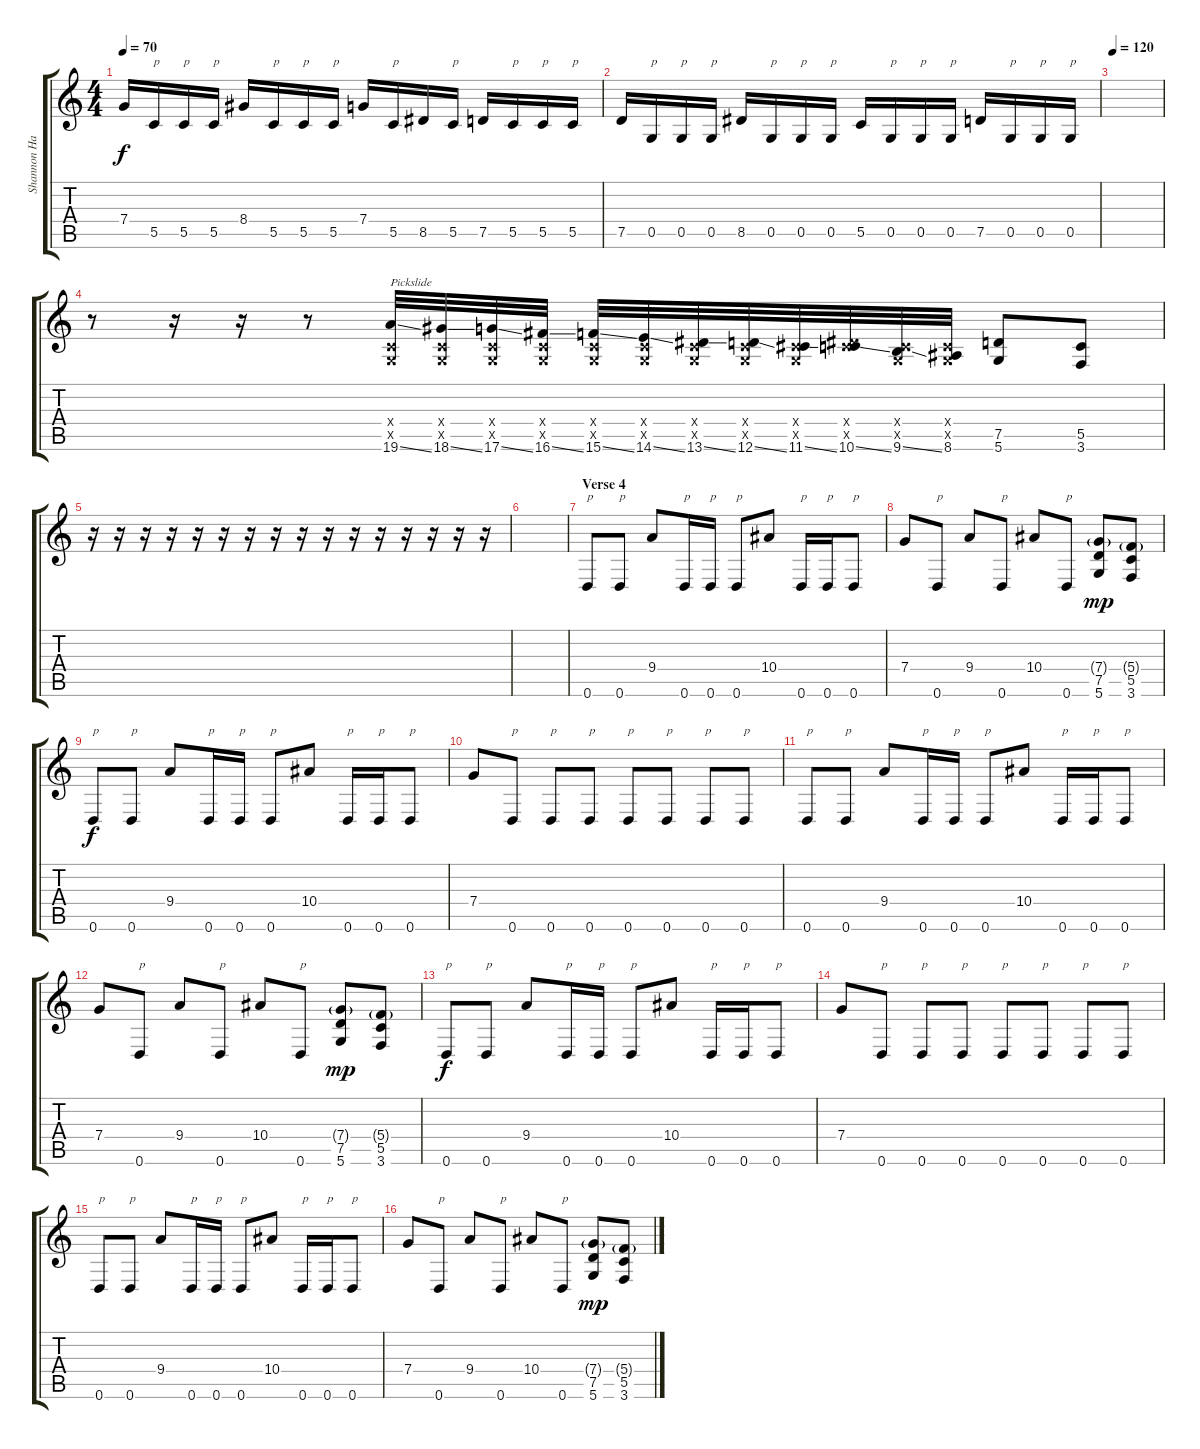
\track ("Shannon Hamm" "Shannon Ha") {instrument distortionguitar}
\staff {score tabs}
\tuning (D4 A3 F3 C3 G2 D2) {hide}
\ts (4 4)
\tempo 70
\clef g2
\ks c
7.4.16{dy f} 5.5.16{txt "p"} 5.5.16{txt "p"} 5.5.16{txt "p"} 8.4.16 5.5.16{txt "p"} 5.5.16{txt "p"} 5.5.16{txt "p"} 7.4.16 5.5.16{txt "p"} 8.5.16 5.5.16{txt "p"} 7.5.16 5.5.16{txt "p"} 5.5.16{txt "p"} 5.5.16{txt "p"} |
7.5.16 0.5.16{txt "p"} 0.5.16{txt "p"} 0.5.16{txt "p"} 8.5.16 0.5.16{txt "p"} 0.5.16{txt "p"} 0.5.16{txt "p"} 5.5.16 0.5.16{txt "p"} 0.5.16{txt "p"} 0.5.16{txt "p"} 7.5.16 0.5.16{txt "p"} 0.5.16{txt "p"} 0.5.16{txt "p"} |
\tempo 120
|
r.8 r.16 r.16 r.8 (0.4{x} 0.5{x} 19.6{ss}).32{txt "Pickslide" volume 16 instrument panflute} (0.4{x} 0.5{x} 18.6{ss}).32 (0.4{x} 0.5{x} 17.6{ss}).32 (0.4{x} 0.5{x} 16.6{ss}).32 (0.4{x} 0.5{x} 15.6{ss}).32 (0.4{x} 0.5{x} 14.6{ss}).32 (0.4{x} 0.5{x} 13.6{ss}).32 (0.4{x} 0.5{x} 12.6{ss}).32 (0.4{x} 0.5{x} 11.6{ss}).32 (0.4{x} 8.5{x} 10.6{ss}).32 (0.4{x} 0.5{x} 9.6{ss}).32 (0.4{x} 0.5{x} 8.6).32 (7.5 5.6).8{volume 16 instrument distortionguitar} (5.5 3.6).8 |
r.16 r.16 r.16 r.16 r.16 r.16 r.16 r.16 r.16 r.16 r.16 r.16 r.16 r.16 r.16 r.16 |
|
\section ("" "Verse 4")
0.6.8{txt "p" volume 13} 0.6.8{txt "p"} 9.4.8 0.6.16{txt "p"} 0.6.16{txt "p"} 0.6.8{txt "p"} 10.4.8 0.6.16{txt "p"} 0.6.16{txt "p"} 0.6.8{txt "p"} |
7.4.8 0.6.8{txt "p"} 9.4.8 0.6.8{txt "p"} 10.4.8 0.6.8{txt "p"} (7.4{g} 7.5 5.6).8{dy mp} (5.4{g} 5.5 3.6).8 |
0.6.8{txt "p" dy f} 0.6.8{txt "p"} 9.4.8 0.6.16{txt "p"} 0.6.16{txt "p"} 0.6.8{txt "p"} 10.4.8 0.6.16{txt "p"} 0.6.16{txt "p"} 0.6.8{txt "p"} |
7.4.8 0.6.8{txt "p"} 0.6.8{txt "p"} 0.6.8{txt "p"} 0.6.8{txt "p"} 0.6.8{txt "p"} 0.6.8{txt "p"} 0.6.8{txt "p"} |
0.6.8{txt "p"} 0.6.8{txt "p"} 9.4.8 0.6.16{txt "p"} 0.6.16{txt "p"} 0.6.8{txt "p"} 10.4.8 0.6.16{txt "p"} 0.6.16{txt "p"} 0.6.8{txt "p"} |
7.4.8 0.6.8{txt "p"} 9.4.8 0.6.8{txt "p"} 10.4.8 0.6.8{txt "p"} (7.4{g} 7.5 5.6).8{dy mp} (5.4{g} 5.5 3.6).8 |
0.6.8{txt "p" dy f} 0.6.8{txt "p"} 9.4.8 0.6.16{txt "p"} 0.6.16{txt "p"} 0.6.8{txt "p"} 10.4.8 0.6.16{txt "p"} 0.6.16{txt "p"} 0.6.8{txt "p"} |
7.4.8 0.6.8{txt "p"} 0.6.8{txt "p"} 0.6.8{txt "p"} 0.6.8{txt "p"} 0.6.8{txt "p"} 0.6.8{txt "p"} 0.6.8{txt "p"} |
0.6.8{txt "p"} 0.6.8{txt "p"} 9.4.8 0.6.16{txt "p"} 0.6.16{txt "p"} 0.6.8{txt "p"} 10.4.8 0.6.16{txt "p"} 0.6.16{txt "p"} 0.6.8{txt "p"} |
7.4.8 0.6.8{txt "p"} 9.4.8 0.6.8{txt "p"} 10.4.8 0.6.8{txt "p"} (7.4{g} 7.5 5.6).8{dy mp} (5.4{g} 5.5 3.6).8
